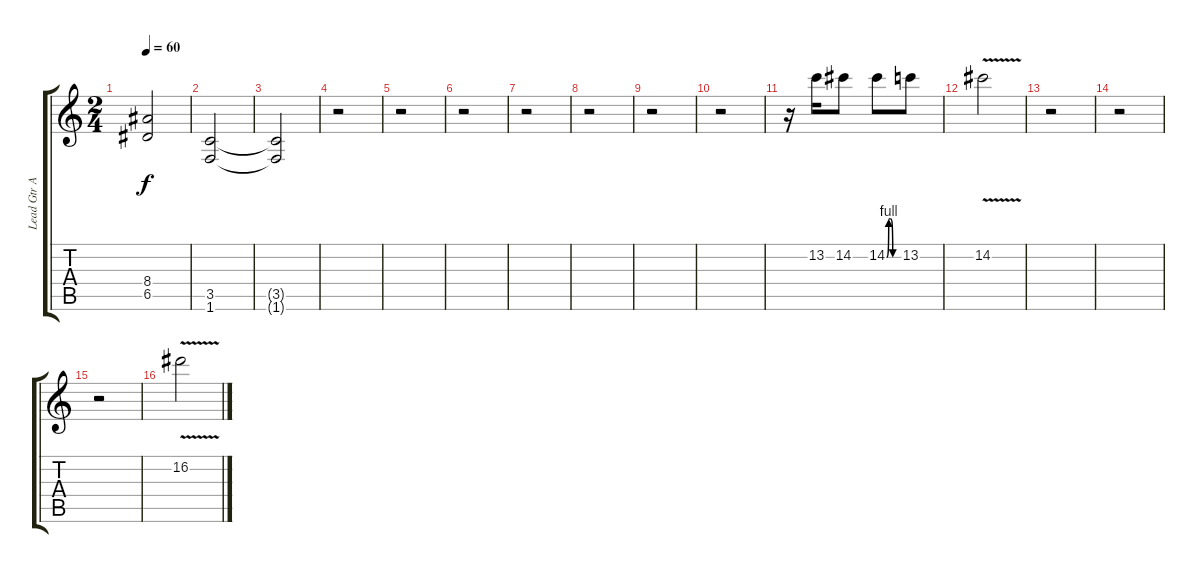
\track ("Lead Gtr A" "Lead Gtr A") {instrument overdrivenguitar}
\staff {score tabs}
\tuning (E4 B3 G3 D3 A2 E2) {hide}
\ts (2 4)
\tempo 60
\clef g2
\ks c
(8.4 6.5).2{dy f volume 13} |
(3.5 1.6).2 |
(3.5{t} 1.6{t}).2 |
r.2 |
r.2 |
r.2 |
r.2 |
r.2 |
r.2 |
r.2 |
r.16{volume 11} 13.2.16 14.2.8 14.2{be (custom 0 0 10 4 20 4 30 0 60 0)}.8 13.2.8 |
14.2{v}.2 |
r.2 |
r.2 |
r.2 |
16.2{v}.2
